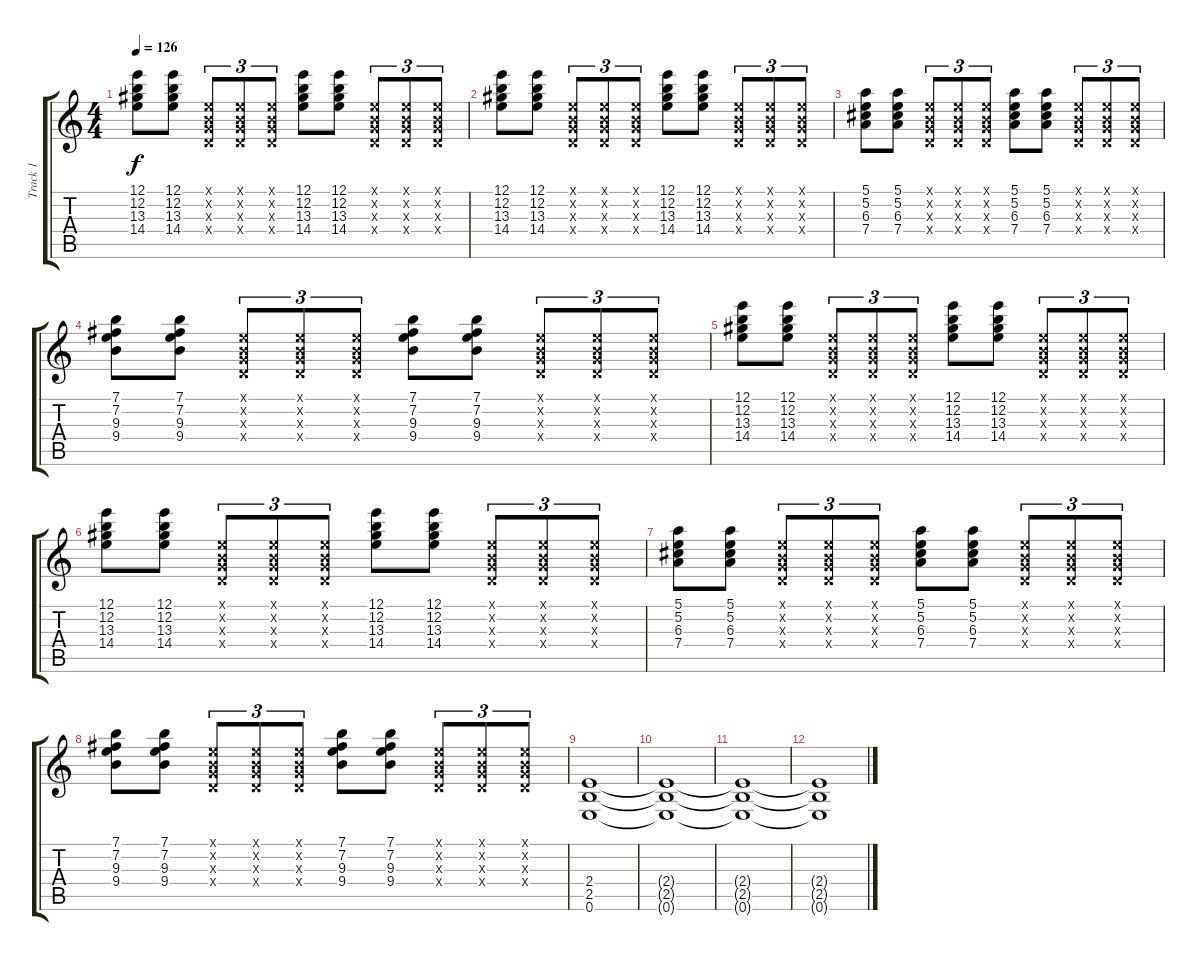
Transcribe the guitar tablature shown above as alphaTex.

\track ("Track 1" "Track 1") {instrument distortionguitar}
\staff {score tabs}
\tuning (E4 B3 G3 D3 A2 E2) {hide}
\ts (4 4)
\tempo 126
\clef g2
\ks c
(12.1 12.2 13.3 14.4).8{dy f} (12.1 12.2 13.3 14.4).8 (0.1{x} 0.2{x} 0.3{x} 0.4{x}).8{tu (3 2)} (0.1{x} 0.2{x} 0.3{x} 0.4{x}).8{tu (3 2)} (0.1{x} 0.2{x} 0.3{x} 0.4{x}).8{tu (3 2)} (12.1 12.2 13.3 14.4).8 (12.1 12.2 13.3 14.4).8 (0.1{x} 0.2{x} 0.3{x} 0.4{x}).8{tu (3 2)} (0.1{x} 0.2{x} 0.3{x} 0.4{x}).8{tu (3 2)} (0.1{x} 0.2{x} 0.3{x} 0.4{x}).8{tu (3 2)} |
(12.1 12.2 13.3 14.4).8 (12.1 12.2 13.3 14.4).8 (0.1{x} 0.2{x} 0.3{x} 0.4{x}).8{tu (3 2)} (0.1{x} 0.2{x} 0.3{x} 0.4{x}).8{tu (3 2)} (0.1{x} 0.2{x} 0.3{x} 0.4{x}).8{tu (3 2)} (12.1 12.2 13.3 14.4).8 (12.1 12.2 13.3 14.4).8 (0.1{x} 0.2{x} 0.3{x} 0.4{x}).8{tu (3 2)} (0.1{x} 0.2{x} 0.3{x} 0.4{x}).8{tu (3 2)} (0.1{x} 0.2{x} 0.3{x} 0.4{x}).8{tu (3 2)} |
(5.1 5.2 6.3 7.4).8 (5.1 5.2 6.3 7.4).8 (0.1{x} 0.2{x} 0.3{x} 0.4{x}).8{tu (3 2)} (0.1{x} 0.2{x} 0.3{x} 0.4{x}).8{tu (3 2)} (0.1{x} 0.2{x} 0.3{x} 0.4{x}).8{tu (3 2)} (5.1 5.2 6.3 7.4).8 (5.1 5.2 6.3 7.4).8 (0.1{x} 0.2{x} 0.3{x} 0.4{x}).8{tu (3 2)} (0.1{x} 0.2{x} 0.3{x} 0.4{x}).8{tu (3 2)} (0.1{x} 0.2{x} 0.3{x} 0.4{x}).8{tu (3 2)} |
(7.1 7.2 9.3 9.4).8 (7.1 7.2 9.3 9.4).8 (0.1{x} 0.2{x} 0.3{x} 0.4{x}).8{tu (3 2)} (0.1{x} 0.2{x} 0.3{x} 0.4{x}).8{tu (3 2)} (0.1{x} 0.2{x} 0.3{x} 0.4{x}).8{tu (3 2)} (7.1 7.2 9.3 9.4).8 (7.1 7.2 9.3 9.4).8 (0.1{x} 0.2{x} 0.3{x} 0.4{x}).8{tu (3 2)} (0.1{x} 0.2{x} 0.3{x} 0.4{x}).8{tu (3 2)} (0.1{x} 0.2{x} 0.3{x} 0.4{x}).8{tu (3 2)} |
(12.1 12.2 13.3 14.4).8 (12.1 12.2 13.3 14.4).8 (0.1{x} 0.2{x} 0.3{x} 0.4{x}).8{tu (3 2)} (0.1{x} 0.2{x} 0.3{x} 0.4{x}).8{tu (3 2)} (0.1{x} 0.2{x} 0.3{x} 0.4{x}).8{tu (3 2)} (12.1 12.2 13.3 14.4).8 (12.1 12.2 13.3 14.4).8 (0.1{x} 0.2{x} 0.3{x} 0.4{x}).8{tu (3 2)} (0.1{x} 0.2{x} 0.3{x} 0.4{x}).8{tu (3 2)} (0.1{x} 0.2{x} 0.3{x} 0.4{x}).8{tu (3 2)} |
(12.1 12.2 13.3 14.4).8 (12.1 12.2 13.3 14.4).8 (0.1{x} 0.2{x} 0.3{x} 0.4{x}).8{tu (3 2)} (0.1{x} 0.2{x} 0.3{x} 0.4{x}).8{tu (3 2)} (0.1{x} 0.2{x} 0.3{x} 0.4{x}).8{tu (3 2)} (12.1 12.2 13.3 14.4).8 (12.1 12.2 13.3 14.4).8 (0.1{x} 0.2{x} 0.3{x} 0.4{x}).8{tu (3 2)} (0.1{x} 0.2{x} 0.3{x} 0.4{x}).8{tu (3 2)} (0.1{x} 0.2{x} 0.3{x} 0.4{x}).8{tu (3 2)} |
(5.1 5.2 6.3 7.4).8 (5.1 5.2 6.3 7.4).8 (0.1{x} 0.2{x} 0.3{x} 0.4{x}).8{tu (3 2)} (0.1{x} 0.2{x} 0.3{x} 0.4{x}).8{tu (3 2)} (0.1{x} 0.2{x} 0.3{x} 0.4{x}).8{tu (3 2)} (5.1 5.2 6.3 7.4).8 (5.1 5.2 6.3 7.4).8 (0.1{x} 0.2{x} 0.3{x} 0.4{x}).8{tu (3 2)} (0.1{x} 0.2{x} 0.3{x} 0.4{x}).8{tu (3 2)} (0.1{x} 0.2{x} 0.3{x} 0.4{x}).8{tu (3 2)} |
(7.1 7.2 9.3 9.4).8 (7.1 7.2 9.3 9.4).8 (0.1{x} 0.2{x} 0.3{x} 0.4{x}).8{tu (3 2)} (0.1{x} 0.2{x} 0.3{x} 0.4{x}).8{tu (3 2)} (0.1{x} 0.2{x} 0.3{x} 0.4{x}).8{tu (3 2)} (7.1 7.2 9.3 9.4).8 (7.1 7.2 9.3 9.4).8 (0.1{x} 0.2{x} 0.3{x} 0.4{x}).8{tu (3 2)} (0.1{x} 0.2{x} 0.3{x} 0.4{x}).8{tu (3 2)} (0.1{x} 0.2{x} 0.3{x} 0.4{x}).8{tu (3 2)} |
(2.4 2.5 0.6).1 |
(2.4{t} 2.5{t} 0.6{t}).1 |
(2.4{t} 2.5{t} 0.6{t}).1 |
(2.4{t} 2.5{t} 0.6{t}).1
